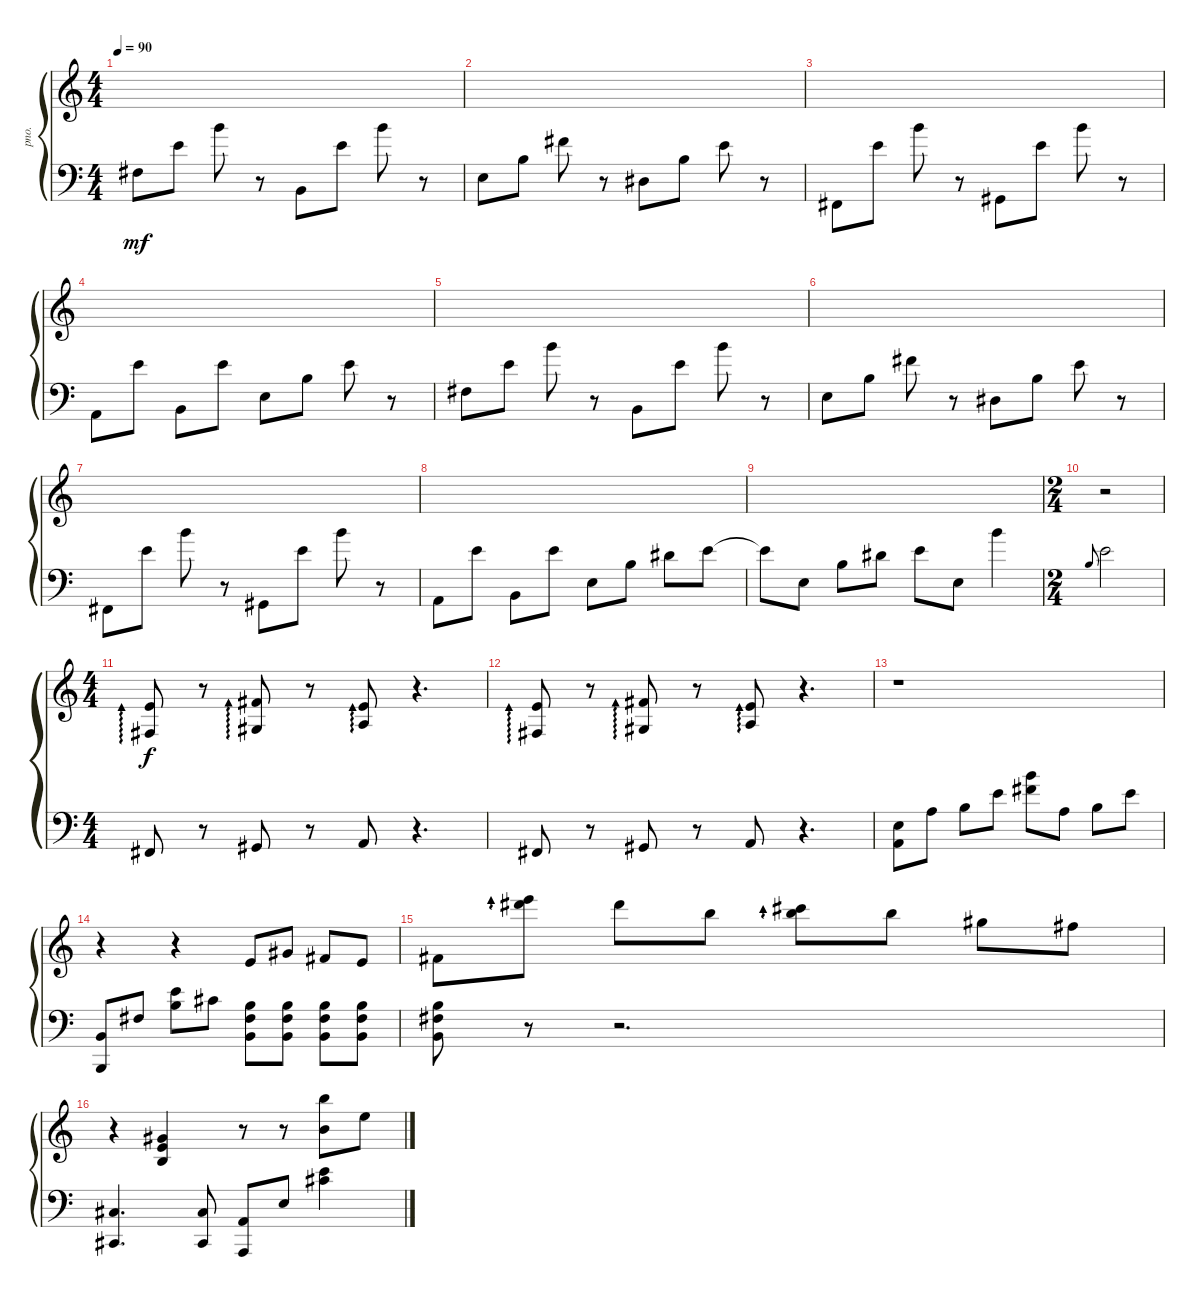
\defaultSystemsLayout 4
\bracketExtendMode groupsimilarinstruments
\useSystemSignSeparator
\otherSystemsTrackNameOrientation horizontal
\chordDiagramsInScore
\track ("Acoustic Piano" "pno.") {instrument acousticgrandpiano}
\staff {score}
\tuning (E4 B3 G3 D3 A2 E2)
\ts (4 4)
\tempo 90
\clef g2
\ks c
|
|
|
|
|
|
|
|
|
\ts (2 4)
\beaming (8 2 2)
r.2{beam Down} |
\ts (4 4)
\beaming (8 2 2 2 2)
(0.1 4.4{acc #}).8{ad 0 beam Up} r.8{beam Up} (2.1{acc #} 1.3{acc #}).8{ad 0 beam Up} r.8{beam Up} (0.1 2.3).8{ad 0 beam Up} r.4{d beam Up} |
(0.1 4.4{acc #}).8{ad 0 beam Up} r.8{beam Up} (2.1{acc #} 1.3{acc #}).8{ad 0 beam Up} r.8{beam Up} (0.1 2.3).8{ad 0 beam Up} r.4{d beam Up} |
r.1{beam Down} |
r.4{beam Down} r.4{beam Down} 5.2.8{beam Up} 4.1{acc #}.8{beam Up} 7.2{acc #}.8{beam Up} 9.3.8{beam Up} |
11.3{acc #}.8{beam Down} (28.2{acc #} 24.1).8{ad 0 beam Down} 28.2{acc #}.8{beam Down} 24.2.8{beam Down} (24.2 21.1{acc #}).8{ad 0 beam Down} 24.2.8{beam Down} 21.2{acc #}.8{beam Down} 19.2{acc #}.8{beam Down} |
r.4{beam Down} (0.2 0.1 13.3{acc #}).4{beam Up} r.8{beam Up} r.8{beam Up} (19.1 16.3).8{beam Down} 17.2.8{beam Down}
\staff {score}
\tuning (E4 B3 G3 D3 A2 E2)
\clef f4
\ottava regular
\simile none
\ks c
4.4{acc #}.8{dy mf beam Down} 5.2.8{beam Down} 7.1.8{beam Down} r.8{beam Down} 2.5.8{beam Down} 5.2.8{beam Down} 7.1.8{beam Down} r.8{beam Down} |
2.4.8{beam Down} 4.3.8{beam Down} 2.1{acc #}.8{beam Down} r.8{beam Down} 1.4{acc #}.8{beam Down} 0.2.8{beam Down} 0.1.8{beam Down} r.8{beam Down} |
2.6{acc #}.8{beam Down} 5.2.8{beam Down} 7.1.8{beam Down} r.8{beam Down} 4.6{acc #}.8{beam Down} 5.2.8{beam Down} 7.1.8{beam Down} r.8{beam Down} |
0.5.8{beam Down} 0.1.8{beam Down} 2.5.8{beam Down} 0.1.8{beam Down} 2.4.8{beam Down} 0.2.8{beam Down} 0.1.8{beam Down} r.8{beam Down} |
4.4{acc #}.8{beam Down} 5.2.8{beam Down} 7.1.8{beam Down} r.8{beam Down} 2.5.8{beam Down} 5.2.8{beam Down} 7.1.8{beam Down} r.8{beam Down} |
2.4.8{beam Down} 4.3.8{beam Down} 2.1{acc #}.8{beam Down} r.8{beam Down} 1.4{acc #}.8{beam Down} 0.2.8{beam Down} 0.1.8{beam Down} r.8{beam Down} |
2.6{acc #}.8{beam Down} 5.2.8{beam Down} 7.1.8{beam Down} r.8{beam Down} 4.6{acc #}.8{beam Down} 5.2.8{beam Down} 7.1.8{beam Down} r.8{beam Down} |
0.5.8{beam Down} 0.1.8{beam Down} 2.5.8{beam Down} 0.1.8{beam Down} 2.4.8{beam Down} 4.3.8{beam Down} 4.2{acc #}.8{beam Down} 0.1.8{beam Down} |
0.1{t}.8{beam Down} 2.4.8{beam Down} 4.3.8{beam Down} 4.2{acc #}.8{beam Down} 5.2.8{beam Down} 7.5.8{beam Down} 7.1.4{beam Down} |
0.2.8{gr onbeat beam Up} 0.1.2{beam Down} |
2.6{acc #}.8{beam Up} r.8{beam Up} 4.6{acc #}.8{beam Up} r.8{beam Up} 0.5.8{beam Up} r.4{d beam Up} |
2.6{acc #}.8{beam Up} r.8{beam Up} 4.6{acc #}.8{beam Up} r.8{beam Up} 0.5.8{beam Up} r.4{d beam Up} |
(0.5 2.4).8{beam Down} 2.3.8{beam Down} 0.2.8{beam Down} 0.1.8{beam Down} (7.2{acc #} 7.1).8{beam Down} 2.3.8{beam Down} 0.2.8{beam Down} 0.1.8{beam Down} |
(2.5 -5.6).8{beam Up} 4.4{acc #}.8{beam Up} (0.1 0.2).8{beam Down} 2.2{acc #}.8{beam Down} (2.5 4.4{acc #} 4.3).8{beam Down} (2.5 4.4{acc #} 4.3).8{beam Down} (2.5 4.4{acc #} 4.3).8{beam Down} (2.5 4.4{acc #} 4.3).8{beam Down} |
(2.5 4.4{acc #} 4.3).8{beam Down} r.8{beam Down} r.2{d beam Down} |
(-3.6{acc #} 4.5{acc #}).4{d beam Up} (-3.6{acc #} 4.5{acc #}).8{beam Up} (0.5 -7.6).8{beam Up} 2.4.8{beam Up} (2.2{acc #} 0.1).4{beam Down}
